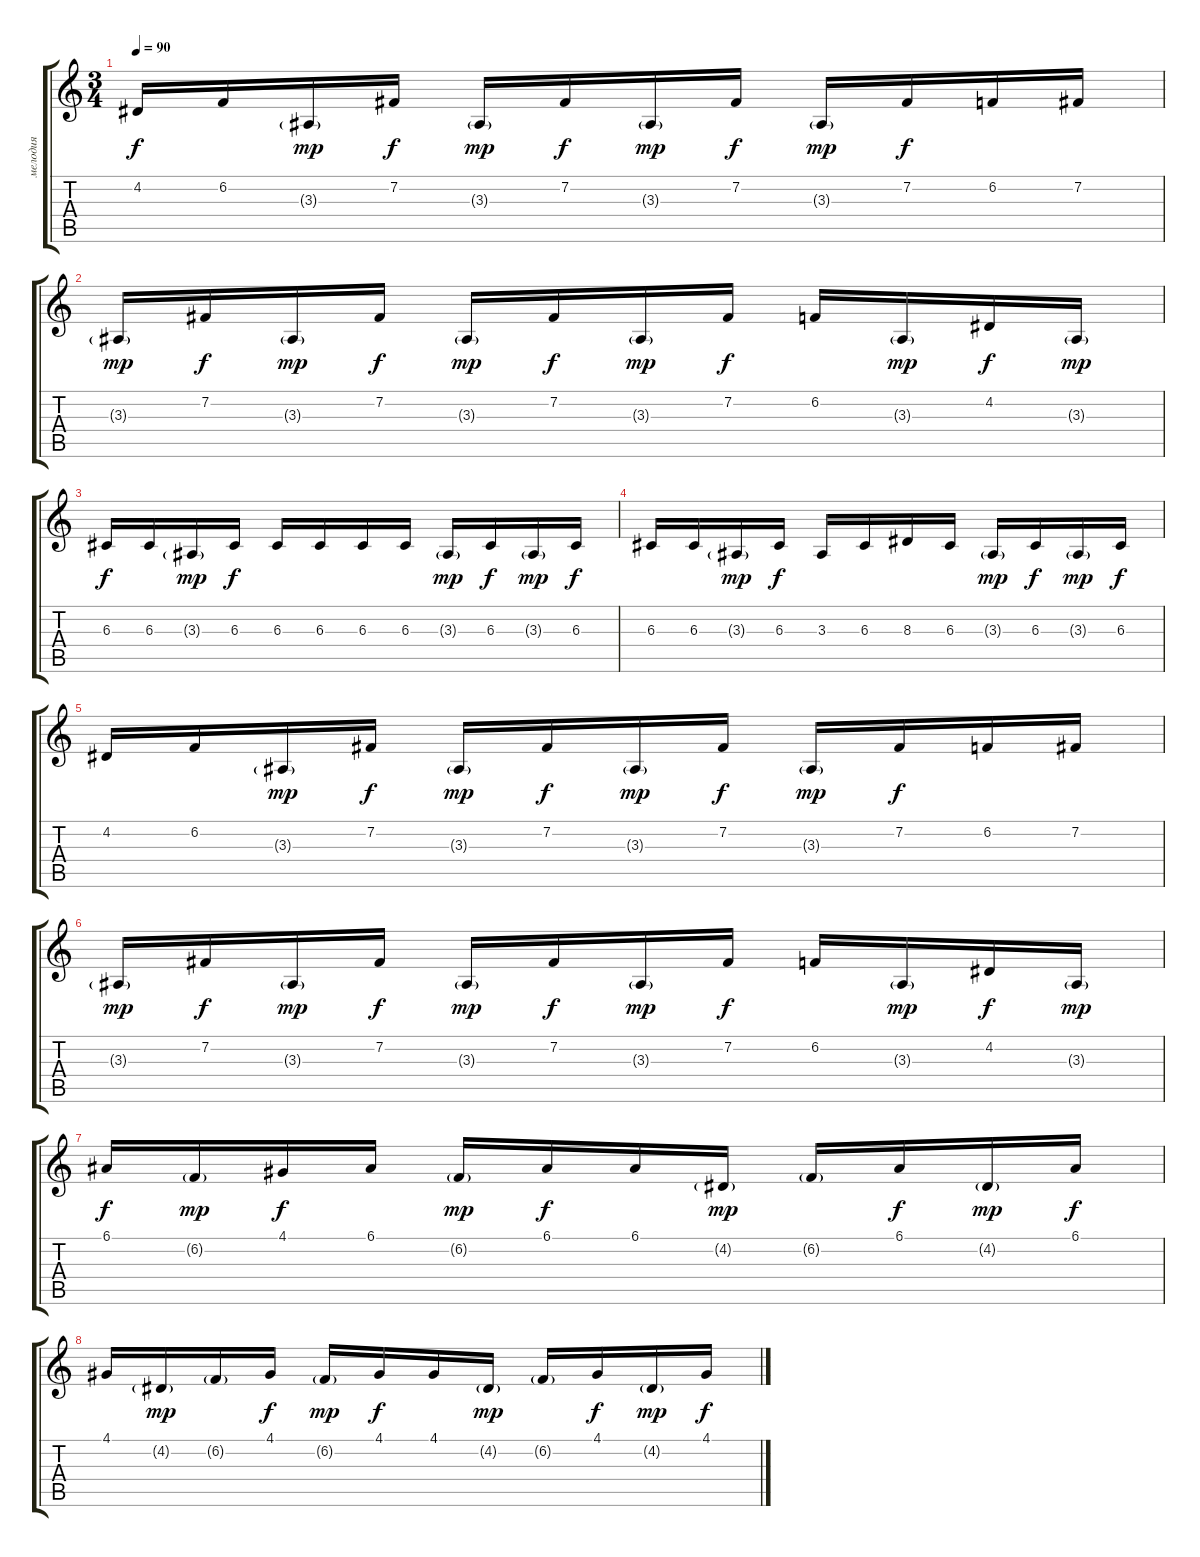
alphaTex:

\track ("мелодия" "мелодия") {instrument synthstrings2}
\staff {score tabs}
\tuning (E4 B3 G3 D3 A2 E2) {hide}
\ts (3 4)
\tempo 90
\clef g2
\ks c
4.2.16{dy f instrument pad1newage} 6.2.16 3.3{g}.16{dy mp} 7.2.16{dy f} 3.3{g}.16{dy mp} 7.2.16{dy f} 3.3{g}.16{dy mp} 7.2.16{dy f} 3.3{g}.16{dy mp} 7.2.16{dy f} 6.2.16 7.2.16 |
3.3{g}.16{dy mp} 7.2.16{dy f} 3.3{g}.16{dy mp} 7.2.16{dy f} 3.3{g}.16{dy mp} 7.2.16{dy f} 3.3{g}.16{dy mp} 7.2.16{dy f} 6.2.16 3.3{g}.16{dy mp} 4.2.16{dy f} 3.3{g}.16{dy mp} |
6.3.16{dy f} 6.3.16 3.3{g}.16{dy mp} 6.3.16{dy f} 6.3.16 6.3.16 6.3.16 6.3.16 3.3{g}.16{dy mp} 6.3.16{dy f} 3.3{g}.16{dy mp} 6.3.16{dy f} |
6.3.16 6.3.16 3.3{g}.16{dy mp} 6.3.16{dy f} 3.3.16 6.3.16 8.3.16 6.3.16 3.3{g}.16{dy mp} 6.3.16{dy f} 3.3{g}.16{dy mp} 6.3.16{dy f} |
4.2.16 6.2.16 3.3{g}.16{dy mp} 7.2.16{dy f} 3.3{g}.16{dy mp} 7.2.16{dy f} 3.3{g}.16{dy mp} 7.2.16{dy f} 3.3{g}.16{dy mp} 7.2.16{dy f} 6.2.16 7.2.16 |
3.3{g}.16{dy mp} 7.2.16{dy f} 3.3{g}.16{dy mp} 7.2.16{dy f} 3.3{g}.16{dy mp} 7.2.16{dy f} 3.3{g}.16{dy mp} 7.2.16{dy f} 6.2.16 3.3{g}.16{dy mp} 4.2.16{dy f} 3.3{g}.16{dy mp} |
6.1.16{dy f} 6.2{g}.16{dy mp} 4.1.16{dy f} 6.1.16 6.2{g}.16{dy mp} 6.1.16{dy f} 6.1.16 4.2{g}.16{dy mp} 6.2{g}.16 6.1.16{dy f} 4.2{g}.16{dy mp} 6.1.16{dy f} |
4.1.16 4.2{g}.16{dy mp} 6.2{g}.16 4.1.16{dy f} 6.2{g}.16{dy mp} 4.1.16{dy f} 4.1.16 4.2{g}.16{dy mp} 6.2{g}.16 4.1.16{dy f} 4.2{g}.16{dy mp} 4.1.16{dy f}
